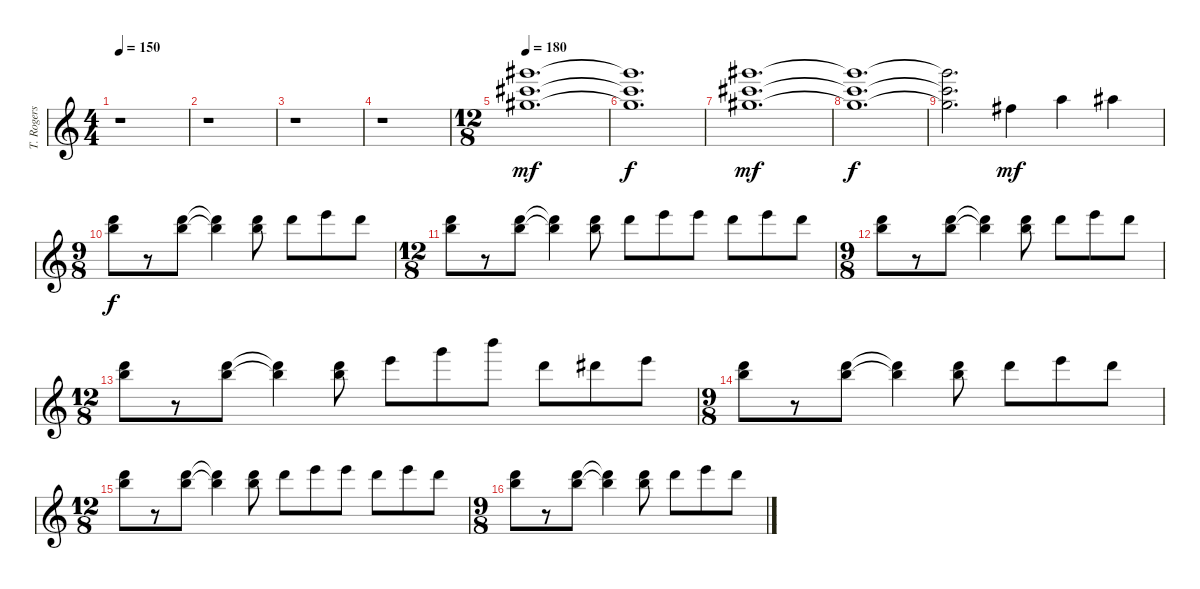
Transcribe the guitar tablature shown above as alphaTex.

\track ("T. Rogers Organ" "T. Rogers ") {instrument rockorgan}
\staff {score}
\tuning (Db5 Ab4 E4 B3 Gb3 Db3) {hide}
\ts (4 4)
\tempo 150
\clef g2
\ks c
r.1{dy mf} |
r.1 |
r.1 |
r.1 |
\ts (12 8)
\tempo 180
(19.1 17.2 16.3).1{d} |
(19.1{t} 17.2{t} 16.3{t}).1{d dy f} |
(19.1 17.2 16.3).1{d dy mf} |
(19.1{t} 17.2{t} 16.3{t}).1{d dy f} |
(19.1{t} 17.2{t} 16.3{t}).2{d} 10.2.4{dy mf} 13.2.4 14.2.4 |
\ts (9 8)
(13.1 15.2).8{dy f} r.8 (13.1 15.2).8 (13.1{t} 15.2{t}).4 (13.1 15.2).8 13.1.8 15.1.8 13.1.8 |
\ts (12 8)
(13.1 15.2).8 r.8 (13.1 15.2).8 (13.1{t} 15.2{t}).4 (13.1 15.2).8 13.1.8 15.1.8 15.1.8 13.1.8 15.1.8 13.1.8 |
\ts (9 8)
(13.1 15.2).8 r.8 (13.1 15.2).8 (13.1{t} 15.2{t}).4 (13.1 15.2).8 13.1.8 15.1.8 13.1.8 |
\ts (12 8)
(13.1 15.2).8 r.8 (13.1 15.2).8 (13.1{t} 15.2{t}).4 (13.1 15.2).8 15.1.8 18.1.8 22.1.8 13.1.8 14.1.8 15.1.8 |
\ts (9 8)
(13.1 15.2).8 r.8 (13.1 15.2).8 (13.1{t} 15.2{t}).4 (13.1 15.2).8 13.1.8 15.1.8 13.1.8 |
\ts (12 8)
(13.1 15.2).8 r.8 (13.1 15.2).8 (13.1{t} 15.2{t}).4 (13.1 15.2).8 13.1.8 15.1.8 15.1.8 13.1.8 15.1.8 13.1.8 |
\ts (9 8)
(13.1 15.2).8 r.8 (13.1 15.2).8 (13.1{t} 15.2{t}).4 (13.1 15.2).8 13.1.8 15.1.8 13.1.8
